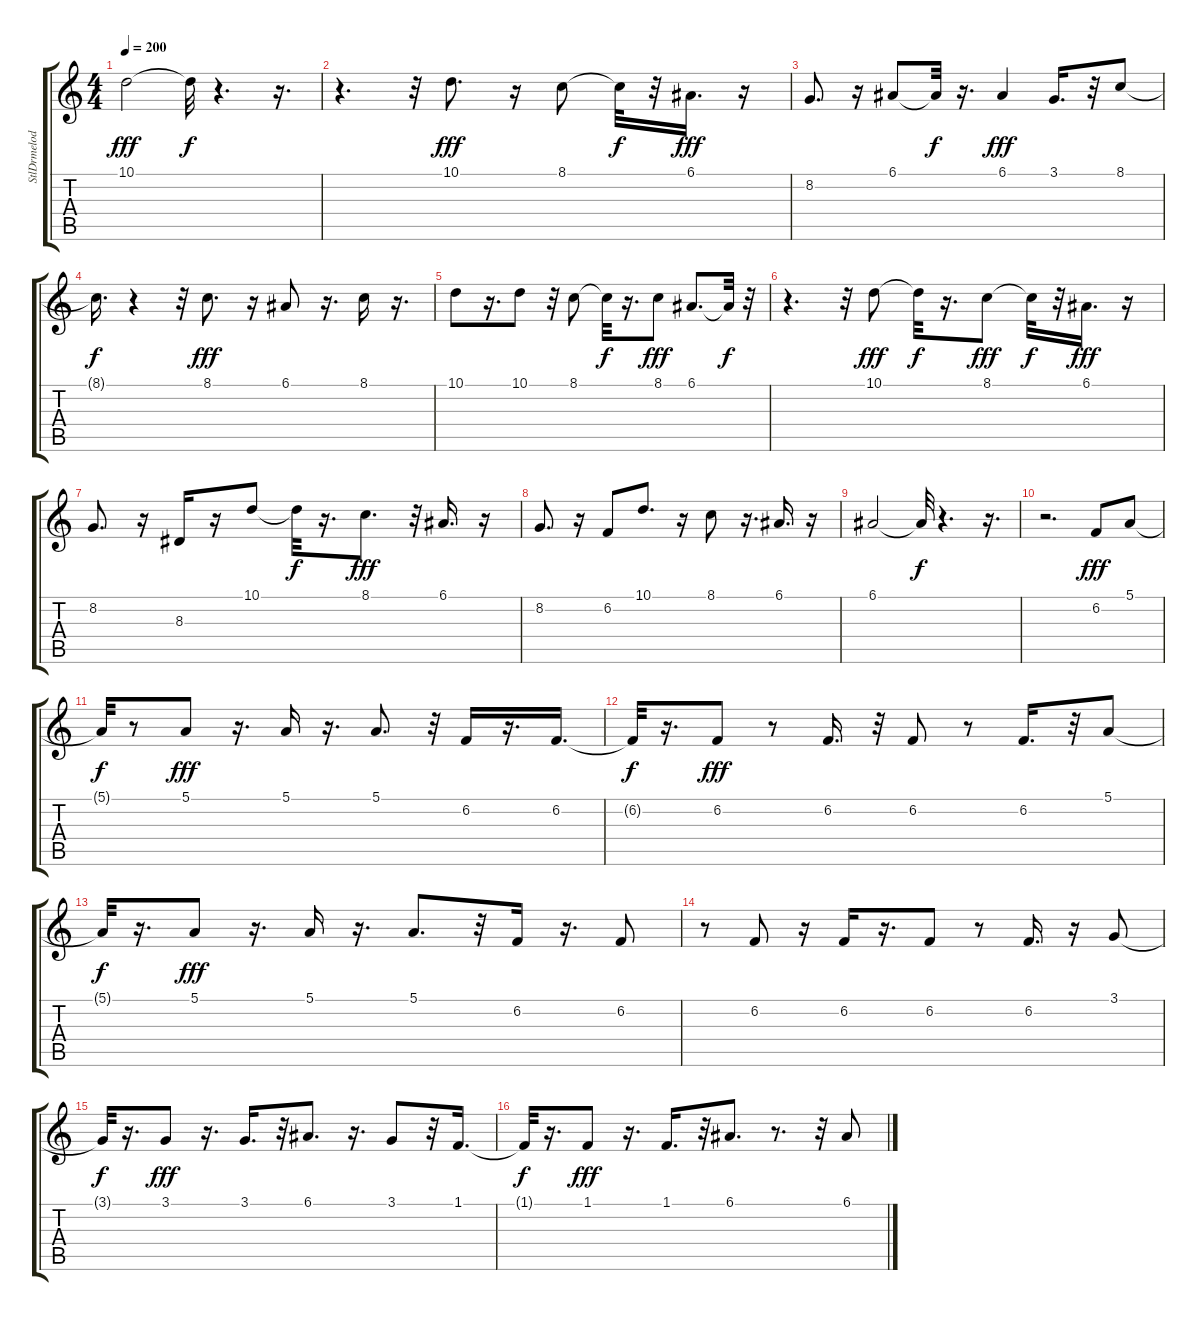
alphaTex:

\track ("StlDrmelodyNoroll   " "StlDrmelod") {instrument steeldrums}
\staff {score tabs}
\tuning (E4 B3 G3 D3 A2 E2) {hide}
\ts (4 4)
\tempo 200
\clef g2
\ks c
10.1.2{dy fff} 10.1{t}.32{dy f} r.4{d} r.16{d} |
r.4{d} r.32 10.1.8{d dy fff} r.16 8.1.8 8.1{t}.32{dy f} r.32 6.1.16{d dy fff} r.16 |
8.2.8{d} r.16 6.1.8 6.1{t}.32{dy f} r.16{d} 6.1.4{dy fff} 3.1.16{d} r.32 8.1.8 |
8.1{t}.16{d dy f} r.4 r.32 8.1.8{d dy fff} r.16 6.1.8 r.16{d} 8.1.16 r.16{d} |
10.1.8 r.16{d} 10.1.8 r.32 8.1.8 8.1{t}.32{dy f} r.16{d} 8.1.8{dy fff} 6.1.8{d} 6.1{t}.32{dy f} r.32 |
r.4{d} r.32 10.1.8{dy fff} 10.1{t}.32{dy f} r.16{d} 8.1.8{dy fff} 8.1{t}.32{dy f} r.32 6.1.16{d dy fff} r.16 |
8.2.8{d} r.16 8.3.16 r.16 10.1.8 10.1{t}.32{dy f} r.16{d} 8.1.8{d dy fff} r.32 6.1.16{d} r.16 |
8.2.8{d} r.16 6.2.8 10.1.8{d} r.16 8.1.8 r.16{d} 6.1.16{d} r.16 |
6.1.2 6.1{t}.32{dy f} r.4{d} r.16{d} |
r.2{d} 6.2.8{dy fff} 5.1.8 |
5.1{t}.32{dy f} r.8 5.1.8{dy fff} r.16{d} 5.1.16 r.16{d} 5.1.8{d} r.32 6.2.16 r.16{d} 6.2.16{d} |
6.2{t}.32{dy f} r.16{d} 6.2.8{dy fff} r.8 6.2.16{d} r.32 6.2.8 r.8 6.2.16{d} r.32 5.1.8 |
5.1{t}.32{dy f} r.16{d} 5.1.8{dy fff} r.16{d} 5.1.16 r.16{d} 5.1.8{d} r.32 6.2.16 r.16{d} 6.2.8 |
r.8 6.2.8 r.16 6.2.16 r.16{d} 6.2.8 r.8 6.2.16{d} r.16 3.1.8 |
3.1{t}.32{dy f} r.16{d} 3.1.8{dy fff} r.16{d} 3.1.16{d} r.32 6.1.8{d} r.16{d} 3.1.8 r.32 1.1.16{d} |
1.1{t}.32{dy f} r.16{d} 1.1.8{dy fff} r.16{d} 1.1.16{d} r.32 6.1.8{d} r.8{d} r.32 6.1.8
